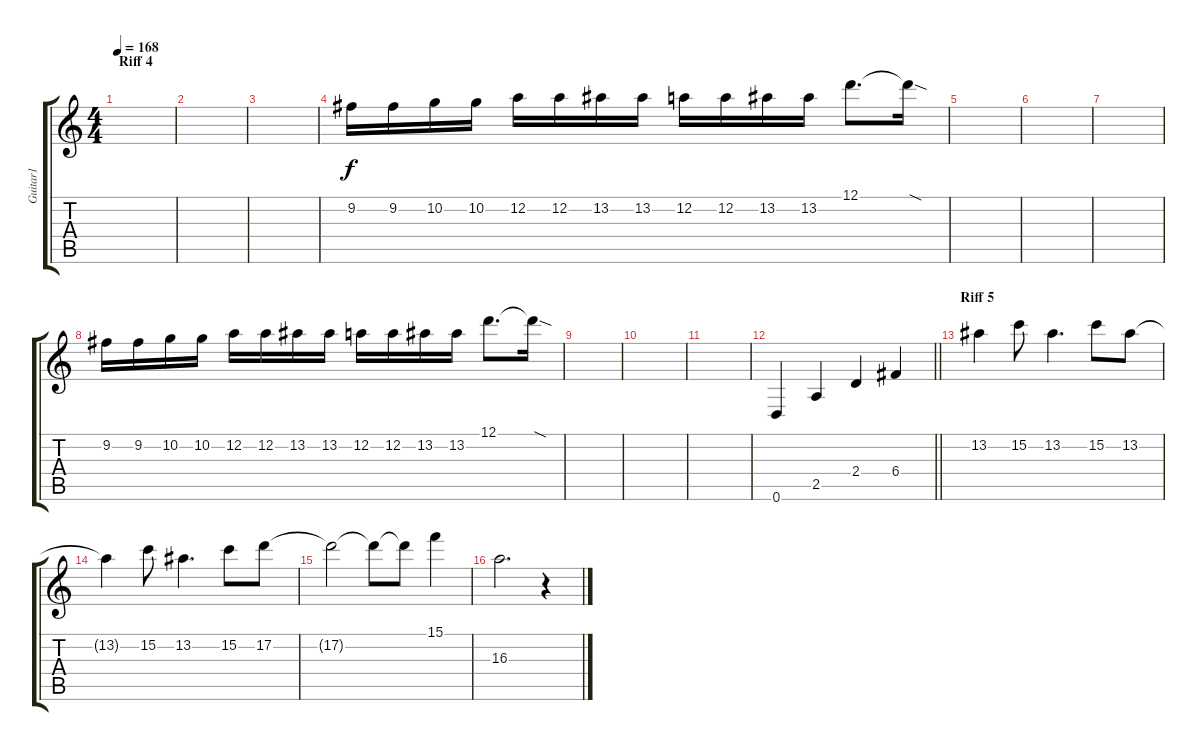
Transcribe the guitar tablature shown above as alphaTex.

\track ("Guitar1" "Guitar1") {instrument distortionguitar}
\staff {score tabs}
\tuning (D4 A3 F3 C3 G2 D2) {hide}
\ts (4 4)
\section ("" "Riff 4")
\tempo 168
\clef g2
\ks c
|
|
|
9.2.16 9.2.16 10.2.16 10.2.16 12.2.16 12.2.16 13.2.16 13.2.16 12.2.16 12.2.16 13.2.16 13.2.16 12.1.8{d} 12.1{sod t}.16 |
|
|
|
9.2.16 9.2.16 10.2.16 10.2.16 12.2.16 12.2.16 13.2.16 13.2.16 12.2.16 12.2.16 13.2.16 13.2.16 12.1.8{d} 12.1{sod t}.16 |
|
|
|
\barLineRight lightlight
0.6.4 2.5.4 2.4.4 6.4.4 |
\section ("" "Riff 5")
13.2.4 15.2.8 13.2.4{d} 15.2.8 13.2.8 |
13.2{t}.4 15.2.8 13.2.4{d} 15.2.8 17.2.8 |
17.2{t}.2 17.2{t}.8 17.2{t}.8 15.1.4 |
16.3.2{d} r.4
